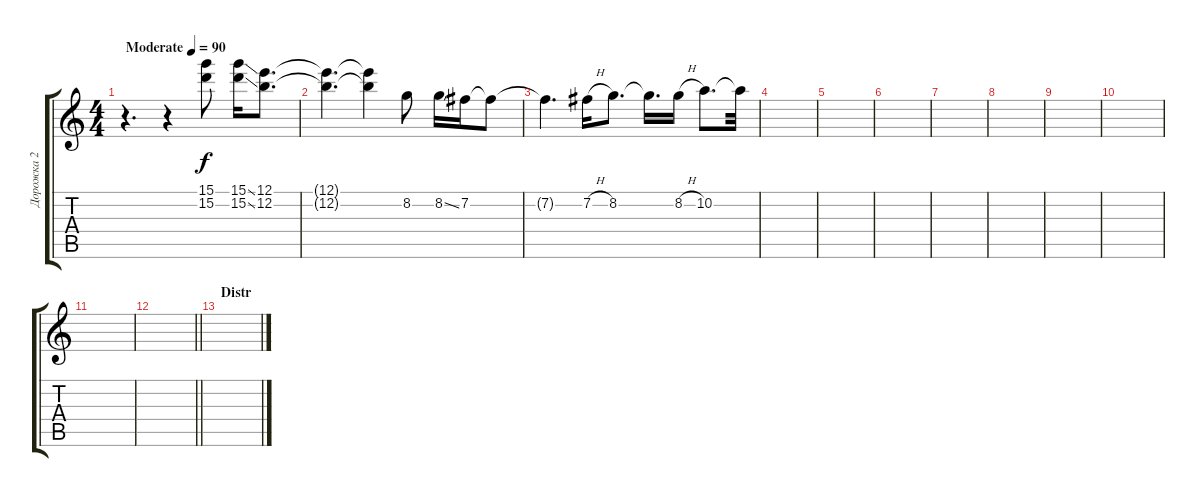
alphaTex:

\track ("Дорожка 2" "Дорожка 2") {instrument electricguitarclean}
\staff {score tabs}
\tuning (E4 B3 G3 D3 A2 E2) {hide}
\ts (4 4)
\tempo (90 "Moderate")
\clef g2
\ks c
r.4{d dy f instrument electricguitarclean} r.4 (15.1 15.2).8 (15.1{ss} 15.2{ss}).16 (12.1 12.2).8{d} |
(12.1{t} 12.2{t}).4{d} (12.1{t} 12.2{t}).4 8.2.8 8.2{ss}.16 7.2.16 7.2{t}.8 |
7.2{t}.4{d} 7.2{h}.16 8.2.8{d} 8.2{t}.16{d} 8.2{h}.16 10.2.8{d volume 0} 10.2{t}.32 |
|
|
|
|
|
|
|
|
\barLineRight lightlight
|
\section ("" "Distr")
